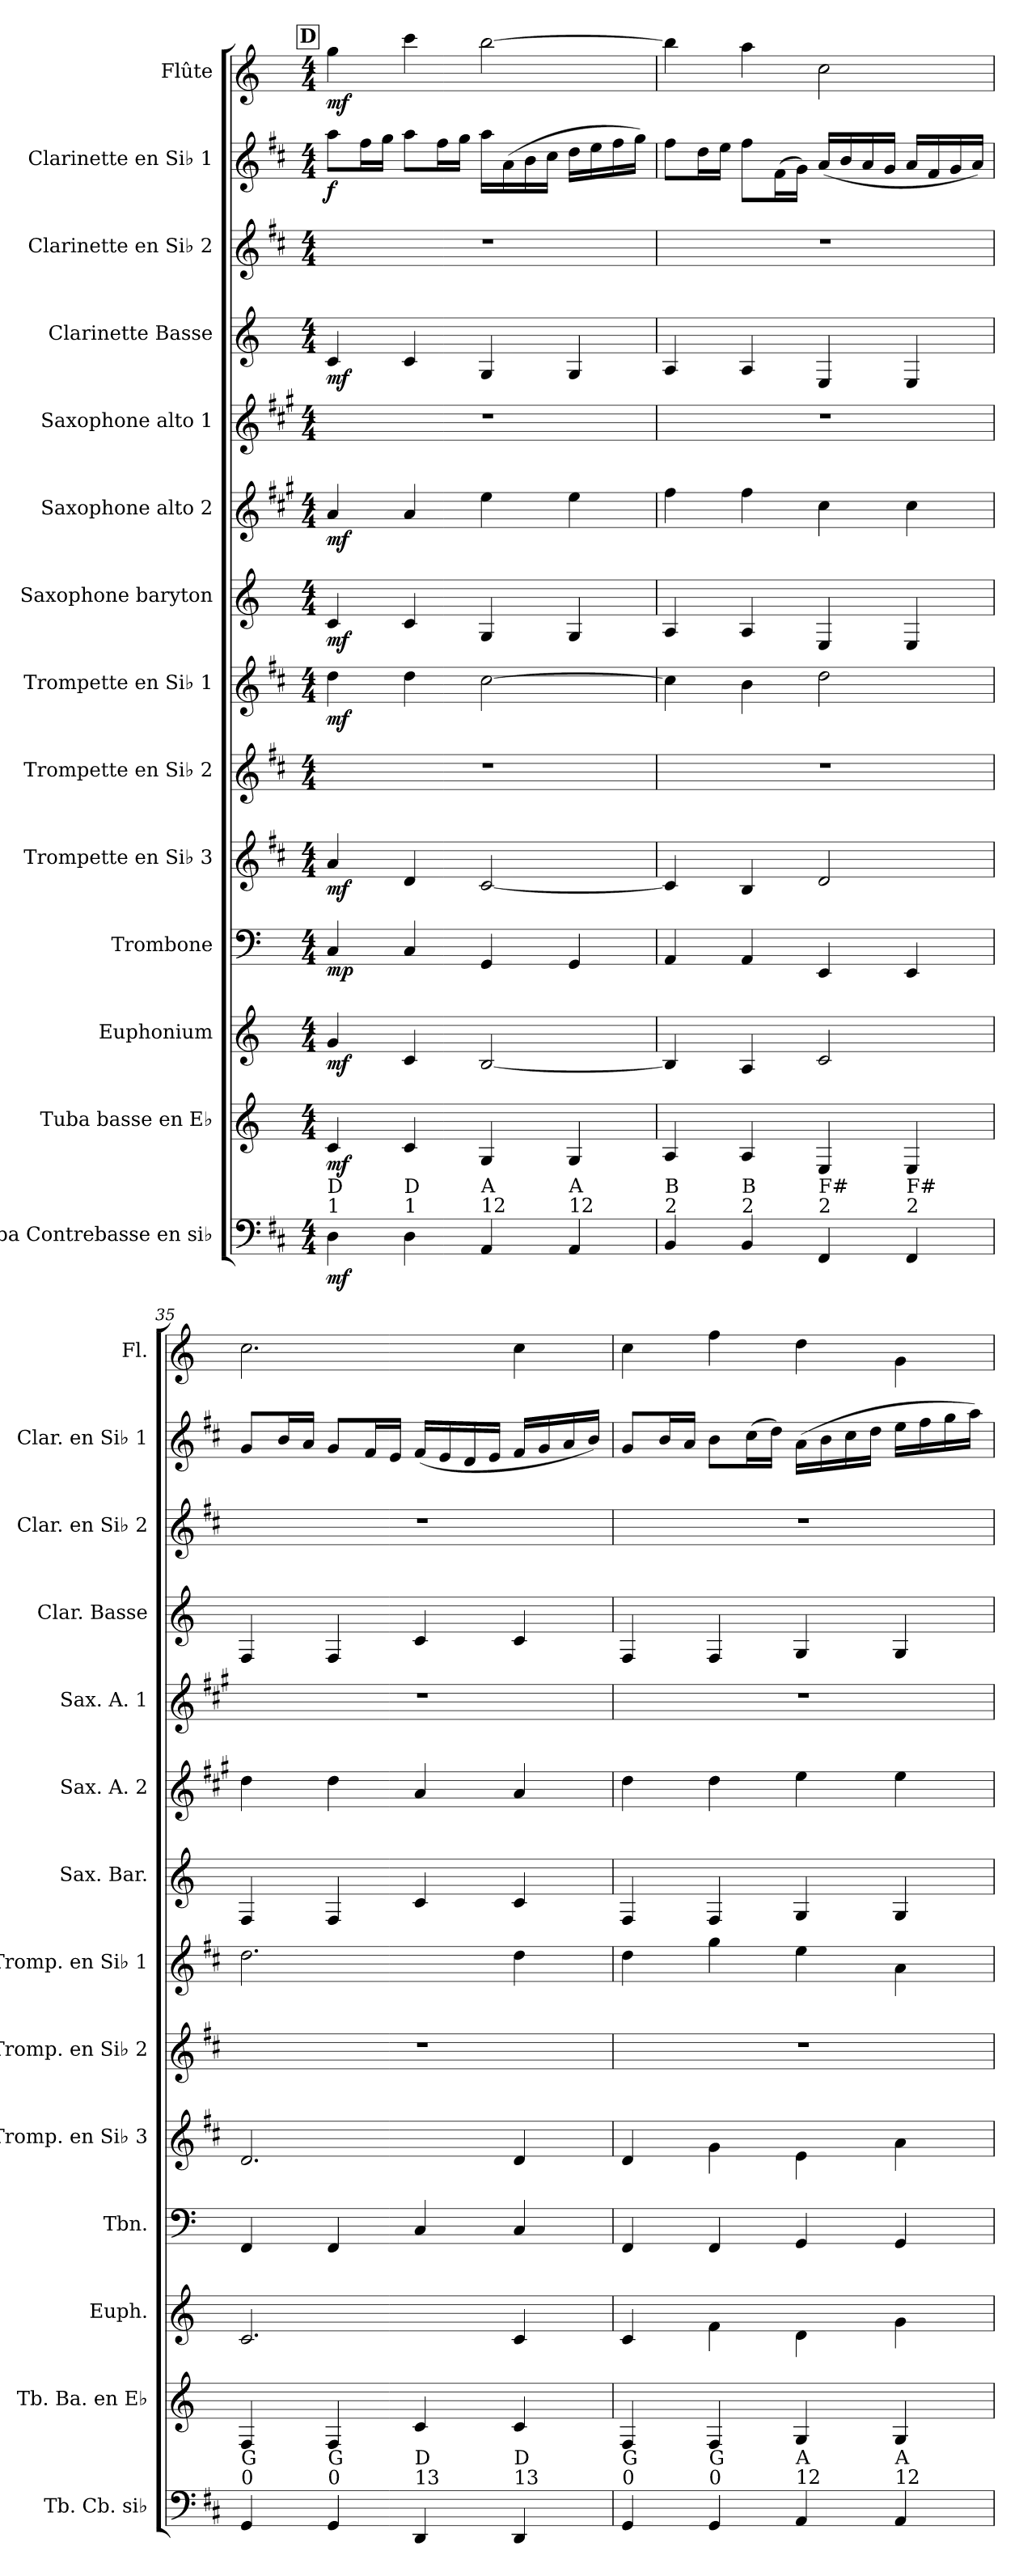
**kern	**dynam	**kern	**dynam	**kern	**dynam	**kern	**dynam	**kern	**dynam	**kern	**kern	**dynam	**kern	**dynam	**kern	**dynam	**kern	**kern	**dynam	**kern	**kern	**dynam	**kern	**dynam
*part14	*part14	*part13	*part13	*part12	*part12	*part11	*part11	*part10	*part10	*part9	*part8	*part8	*part7	*part7	*part6	*part6	*part5	*part4	*part4	*part3	*part2	*part2	*part1	*part1
*staff14	*staff14	*staff13	*staff13	*staff12	*staff12	*staff11	*staff11	*staff10	*staff10	*staff9	*staff8	*staff8	*staff7	*staff7	*staff6	*staff6	*staff5	*staff4	*staff4	*staff3	*staff2	*staff2	*staff1	*staff1
*I"Tuba Contrebasse en si♭	*	*I"Tuba basse en E♭	*	*I"Euphonium	*	*I"Trombone	*	*I"Trompette en Si♭ 3	*	*I"Trompette en Si♭ 2	*I"Trompette en Si♭ 1	*	*I"Saxophone baryton	*	*I"Saxophone alto 2	*	*I"Saxophone alto 1	*I"Clarinette Basse	*	*I"Clarinette en Si♭ 2	*I"Clarinette en Si♭ 1	*	*I"Flûte	*
*I'Tb. Cb. si♭	*	*I'Tb. Ba. en E♭	*	*I'Euph.	*	*I'Tbn.	*	*I'Tromp. en Si♭ 3	*	*I'Tromp. en Si♭ 2	*I'Tromp. en Si♭ 1	*	*I'Sax. Bar.	*	*I'Sax. A. 2	*	*I'Sax. A. 1	*I'Clar. Basse	*	*I'Clar. en Si♭ 2	*I'Clar. en Si♭ 1	*	*I'Fl.	*
*clefF4	*	*clefG2	*	*clefG2	*	*clefF4	*	*clefG2	*	*clefG2	*clefG2	*	*clefG2	*	*clefG2	*	*clefG2	*clefG2	*	*clefG2	*clefG2	*	*clefG2	*
*ITrd1c2	*	*ITrd12c21	*	*ITrd8c14	*	*	*	*ITrd1c2	*	*ITrd1c2	*ITrd1c2	*	*ITrd12c21	*	*ITrd5c9	*	*ITrd5c9	*ITrd8c14	*	*ITrd1c2	*ITrd1c2	*	*	*
*k[]	*	*k[]	*	*k[]	*	*k[]	*	*k[]	*	*k[]	*k[]	*	*k[]	*	*k[]	*	*k[]	*k[]	*	*k[]	*k[]	*	*k[]	*
*M4/4	*	*M4/4	*	*M4/4	*	*M4/4	*	*M4/4	*	*M4/4	*M4/4	*	*M4/4	*	*M4/4	*	*M4/4	*M4/4	*	*M4/4	*M4/4	*	*M4/4	*
!!LO:REH:place=s1:a:B:fs=14:t=D
=33	=33	=33	=33	=33	=33	=33	=33	=33	=33	=33	=33	=33	=33	=33	=33	=33	=33	=33	=33	=33	=33	=33	=33	=33
!LO:TX:a:t=1	!	!	!	!	!	!	!	!	!	!	!	!	!	!	!	!	!	!	!	!	!	!	!	!
!LO:TX:a:t=D	!	!	!	!	!	!	!	!	!	!	!	!	!	!	!	!	!	!	!	!	!	!	!	!
!	!LO:DY:b	!	!LO:DY:b	!	!LO:DY:b	!	!LO:DY:b	!	!LO:DY:b	!	!	!LO:DY:b	!	!LO:DY:b	!	!LO:DY:b	!	!	!LO:DY:b	!	!	!LO:DY:b	!	!LO:DY:b
4C\	mf	4C/	mf	4G/	mf	4C/	mp	4g/	mf	1r	4cc\	mf	4C/	mf	4c/	mf	1r	4C/	mf	1r	8gg\L	f	4gg\	mf
.	.	.	.	.	.	.	.	.	.	.	.	.	.	.	.	.	.	.	.	.	16ee\L	.	.	.
.	.	.	.	.	.	.	.	.	.	.	.	.	.	.	.	.	.	.	.	.	16ff\JJ	.	.	.
!LO:TX:a:t=1	!	!	!	!	!	!	!	!	!	!	!	!	!	!	!	!	!	!	!	!	!	!	!	!
!LO:TX:a:t=D	!	!	!	!	!	!	!	!	!	!	!	!	!	!	!	!	!	!	!	!	!	!	!	!
4C\	.	4C/	.	4C/	.	4C/	.	4c/	.	.	4cc\	.	4C/	.	4c/	.	.	4C/	.	.	8gg\L	.	4ccc\	.
.	.	.	.	.	.	.	.	.	.	.	.	.	.	.	.	.	.	.	.	.	16ee\L	.	.	.
.	.	.	.	.	.	.	.	.	.	.	.	.	.	.	.	.	.	.	.	.	16ff\JJ	.	.	.
!LO:TX:a:t=12	!	!	!	!	!	!	!	!	!	!	!	!	!	!	!	!	!	!	!	!	!	!	!	!
!LO:TX:a:t=A	!	!	!	!	!	!	!	!	!	!	!	!	!	!	!	!	!	!	!	!	!	!	!	!
4GG/	.	4GG/	.	[2BB/	.	4GG/	.	[2B/	.	.	[2b\	.	4GG/	.	4g\	.	.	4GG/	.	.	16gg\LL	.	[2bb\	.
.	.	.	.	.	.	.	.	.	.	.	.	.	.	.	.	.	.	.	.	.	(16g\	.	.	.
.	.	.	.	.	.	.	.	.	.	.	.	.	.	.	.	.	.	.	.	.	16a\	.	.	.
.	.	.	.	.	.	.	.	.	.	.	.	.	.	.	.	.	.	.	.	.	16b\JJ	.	.	.
!LO:TX:a:t=12	!	!	!	!	!	!	!	!	!	!	!	!	!	!	!	!	!	!	!	!	!	!	!	!
!LO:TX:a:t=A	!	!	!	!	!	!	!	!	!	!	!	!	!	!	!	!	!	!	!	!	!	!	!	!
4GG/	.	4GG/	.	.	.	4GG/	.	.	.	.	.	.	4GG/	.	4g\	.	.	4GG/	.	.	16cc\LL	.	.	.
.	.	.	.	.	.	.	.	.	.	.	.	.	.	.	.	.	.	.	.	.	16dd\	.	.	.
.	.	.	.	.	.	.	.	.	.	.	.	.	.	.	.	.	.	.	.	.	16ee\	.	.	.
.	.	.	.	.	.	.	.	.	.	.	.	.	.	.	.	.	.	.	.	.	16ff\JJ)	.	.	.
=34	=34	=34	=34	=34	=34	=34	=34	=34	=34	=34	=34	=34	=34	=34	=34	=34	=34	=34	=34	=34	=34	=34	=34	=34
!LO:TX:a:t=2	!	!	!	!	!	!	!	!	!	!	!	!	!	!	!	!	!	!	!	!	!	!	!	!
!LO:TX:a:t=B	!	!	!	!	!	!	!	!	!	!	!	!	!	!	!	!	!	!	!	!	!	!	!	!
4AA/	.	4AA/	.	4BB/]	.	4AA/	.	4B/]	.	1r	4b\]	.	4AA/	.	4a\	.	1r	4AA/	.	1r	8ee\L	.	4bb\]	.
.	.	.	.	.	.	.	.	.	.	.	.	.	.	.	.	.	.	.	.	.	16cc\L	.	.	.
.	.	.	.	.	.	.	.	.	.	.	.	.	.	.	.	.	.	.	.	.	16dd\JJ	.	.	.
!LO:TX:a:t=2	!	!	!	!	!	!	!	!	!	!	!	!	!	!	!	!	!	!	!	!	!	!	!	!
!LO:TX:a:t=B	!	!	!	!	!	!	!	!	!	!	!	!	!	!	!	!	!	!	!	!	!	!	!	!
4AA/	.	4AA/	.	4AA/	.	4AA/	.	4A/	.	.	4a\	.	4AA/	.	4a\	.	.	4AA/	.	.	8ee\L	.	4aa\	.
.	.	.	.	.	.	.	.	.	.	.	.	.	.	.	.	.	.	.	.	.	(16e\L	.	.	.
.	.	.	.	.	.	.	.	.	.	.	.	.	.	.	.	.	.	.	.	.	16f\JJ)	.	.	.
!LO:TX:a:t=2	!	!	!	!	!	!	!	!	!	!	!	!	!	!	!	!	!	!	!	!	!	!	!	!
!LO:TX:a:t=F#	!	!	!	!	!	!	!	!	!	!	!	!	!	!	!	!	!	!	!	!	!	!	!	!
4EE/	.	4EE/	.	2C/	.	4EE/	.	2c/	.	.	2cc\	.	4EE/	.	4e\	.	.	4EE/	.	.	(16g/LL	.	2cc\	.
.	.	.	.	.	.	.	.	.	.	.	.	.	.	.	.	.	.	.	.	.	16a/	.	.	.
.	.	.	.	.	.	.	.	.	.	.	.	.	.	.	.	.	.	.	.	.	16g/	.	.	.
.	.	.	.	.	.	.	.	.	.	.	.	.	.	.	.	.	.	.	.	.	16f/JJ	.	.	.
!LO:TX:a:t=2	!	!	!	!	!	!	!	!	!	!	!	!	!	!	!	!	!	!	!	!	!	!	!	!
!LO:TX:a:t=F#	!	!	!	!	!	!	!	!	!	!	!	!	!	!	!	!	!	!	!	!	!	!	!	!
4EE/	.	4EE/	.	.	.	4EE/	.	.	.	.	.	.	4EE/	.	4e\	.	.	4EE/	.	.	16g/LL	.	.	.
.	.	.	.	.	.	.	.	.	.	.	.	.	.	.	.	.	.	.	.	.	16e/	.	.	.
.	.	.	.	.	.	.	.	.	.	.	.	.	.	.	.	.	.	.	.	.	16f/	.	.	.
.	.	.	.	.	.	.	.	.	.	.	.	.	.	.	.	.	.	.	.	.	16g/JJ)	.	.	.
=35	=35	=35	=35	=35	=35	=35	=35	=35	=35	=35	=35	=35	=35	=35	=35	=35	=35	=35	=35	=35	=35	=35	=35	=35
!LO:TX:a:t=0	!	!	!	!	!	!	!	!	!	!	!	!	!	!	!	!	!	!	!	!	!	!	!	!
!LO:TX:a:t=G	!	!	!	!	!	!	!	!	!	!	!	!	!	!	!	!	!	!	!	!	!	!	!	!
4FF/	.	4FF/	.	2.C/	.	4FF/	.	2.c/	.	1r	2.cc\	.	4FF/	.	4f\	.	1r	4FF/	.	1r	8f/L	.	2.cc\	.
.	.	.	.	.	.	.	.	.	.	.	.	.	.	.	.	.	.	.	.	.	16a/L	.	.	.
.	.	.	.	.	.	.	.	.	.	.	.	.	.	.	.	.	.	.	.	.	16g/JJ	.	.	.
!LO:TX:a:t=0	!	!	!	!	!	!	!	!	!	!	!	!	!	!	!	!	!	!	!	!	!	!	!	!
!LO:TX:a:t=G	!	!	!	!	!	!	!	!	!	!	!	!	!	!	!	!	!	!	!	!	!	!	!	!
4FF/	.	4FF/	.	.	.	4FF/	.	.	.	.	.	.	4FF/	.	4f\	.	.	4FF/	.	.	8f/L	.	.	.
.	.	.	.	.	.	.	.	.	.	.	.	.	.	.	.	.	.	.	.	.	16e/L	.	.	.
.	.	.	.	.	.	.	.	.	.	.	.	.	.	.	.	.	.	.	.	.	16d/JJ	.	.	.
!LO:TX:a:t=13	!	!	!	!	!	!	!	!	!	!	!	!	!	!	!	!	!	!	!	!	!	!	!	!
!LO:TX:a:t=D	!	!	!	!	!	!	!	!	!	!	!	!	!	!	!	!	!	!	!	!	!	!	!	!
4CC/	.	4C/	.	.	.	4C/	.	.	.	.	.	.	4C/	.	4c/	.	.	4C/	.	.	(16e/LL	.	.	.
.	.	.	.	.	.	.	.	.	.	.	.	.	.	.	.	.	.	.	.	.	16d/	.	.	.
.	.	.	.	.	.	.	.	.	.	.	.	.	.	.	.	.	.	.	.	.	16c/	.	.	.
.	.	.	.	.	.	.	.	.	.	.	.	.	.	.	.	.	.	.	.	.	16d/JJ	.	.	.
!LO:TX:a:t=13	!	!	!	!	!	!	!	!	!	!	!	!	!	!	!	!	!	!	!	!	!	!	!	!
!LO:TX:a:t=D	!	!	!	!	!	!	!	!	!	!	!	!	!	!	!	!	!	!	!	!	!	!	!	!
4CC/	.	4C/	.	4C/	.	4C/	.	4c/	.	.	4cc\	.	4C/	.	4c/	.	.	4C/	.	.	16e/LL	.	4cc\	.
.	.	.	.	.	.	.	.	.	.	.	.	.	.	.	.	.	.	.	.	.	16f/	.	.	.
.	.	.	.	.	.	.	.	.	.	.	.	.	.	.	.	.	.	.	.	.	16g/	.	.	.
.	.	.	.	.	.	.	.	.	.	.	.	.	.	.	.	.	.	.	.	.	16a/JJ)	.	.	.
=36	=36	=36	=36	=36	=36	=36	=36	=36	=36	=36	=36	=36	=36	=36	=36	=36	=36	=36	=36	=36	=36	=36	=36	=36
!LO:TX:a:t=0	!	!	!	!	!	!	!	!	!	!	!	!	!	!	!	!	!	!	!	!	!	!	!	!
!LO:TX:a:t=G	!	!	!	!	!	!	!	!	!	!	!	!	!	!	!	!	!	!	!	!	!	!	!	!
4FF/	.	4FF/	.	4C/	.	4FF/	.	4c/	.	1r	4cc\	.	4FF/	.	4f\	.	1r	4FF/	.	1r	8f/L	.	4cc\	.
.	.	.	.	.	.	.	.	.	.	.	.	.	.	.	.	.	.	.	.	.	16a/L	.	.	.
.	.	.	.	.	.	.	.	.	.	.	.	.	.	.	.	.	.	.	.	.	16g/JJ	.	.	.
!LO:TX:a:t=0	!	!	!	!	!	!	!	!	!	!	!	!	!	!	!	!	!	!	!	!	!	!	!	!
!LO:TX:a:t=G	!	!	!	!	!	!	!	!	!	!	!	!	!	!	!	!	!	!	!	!	!	!	!	!
4FF/	.	4FF/	.	4F\	.	4FF/	.	4f\	.	.	4ff\	.	4FF/	.	4f\	.	.	4FF/	.	.	8a\L	.	4ff\	.
.	.	.	.	.	.	.	.	.	.	.	.	.	.	.	.	.	.	.	.	.	(16b\L	.	.	.
.	.	.	.	.	.	.	.	.	.	.	.	.	.	.	.	.	.	.	.	.	16cc\JJ)	.	.	.
!LO:TX:a:t=12	!	!	!	!	!	!	!	!	!	!	!	!	!	!	!	!	!	!	!	!	!	!	!	!
!LO:TX:a:t=A	!	!	!	!	!	!	!	!	!	!	!	!	!	!	!	!	!	!	!	!	!	!	!	!
4GG/	.	4GG/	.	4D\	.	4GG/	.	4d\	.	.	4dd\	.	4GG/	.	4g\	.	.	4GG/	.	.	(16g\LL	.	4dd\	.
.	.	.	.	.	.	.	.	.	.	.	.	.	.	.	.	.	.	.	.	.	16a\	.	.	.
.	.	.	.	.	.	.	.	.	.	.	.	.	.	.	.	.	.	.	.	.	16b\	.	.	.
.	.	.	.	.	.	.	.	.	.	.	.	.	.	.	.	.	.	.	.	.	16cc\JJ	.	.	.
!LO:TX:a:t=12	!	!	!	!	!	!	!	!	!	!	!	!	!	!	!	!	!	!	!	!	!	!	!	!
!LO:TX:a:t=A	!	!	!	!	!	!	!	!	!	!	!	!	!	!	!	!	!	!	!	!	!	!	!	!
4GG/	.	4GG/	.	4G\	.	4GG/	.	4g\	.	.	4g\	.	4GG/	.	4g\	.	.	4GG/	.	.	16dd\LL	.	4g\	.
.	.	.	.	.	.	.	.	.	.	.	.	.	.	.	.	.	.	.	.	.	16ee\	.	.	.
.	.	.	.	.	.	.	.	.	.	.	.	.	.	.	.	.	.	.	.	.	16ff\	.	.	.
.	.	.	.	.	.	.	.	.	.	.	.	.	.	.	.	.	.	.	.	.	16gg\JJ)	.	.	.
=	=	=	=	=	=	=	=	=	=	=	=	=	=	=	=	=	=	=	=	=	=	=	=	=
*-	*-	*-	*-	*-	*-	*-	*-	*-	*-	*-	*-	*-	*-	*-	*-	*-	*-	*-	*-	*-	*-	*-	*-	*-
